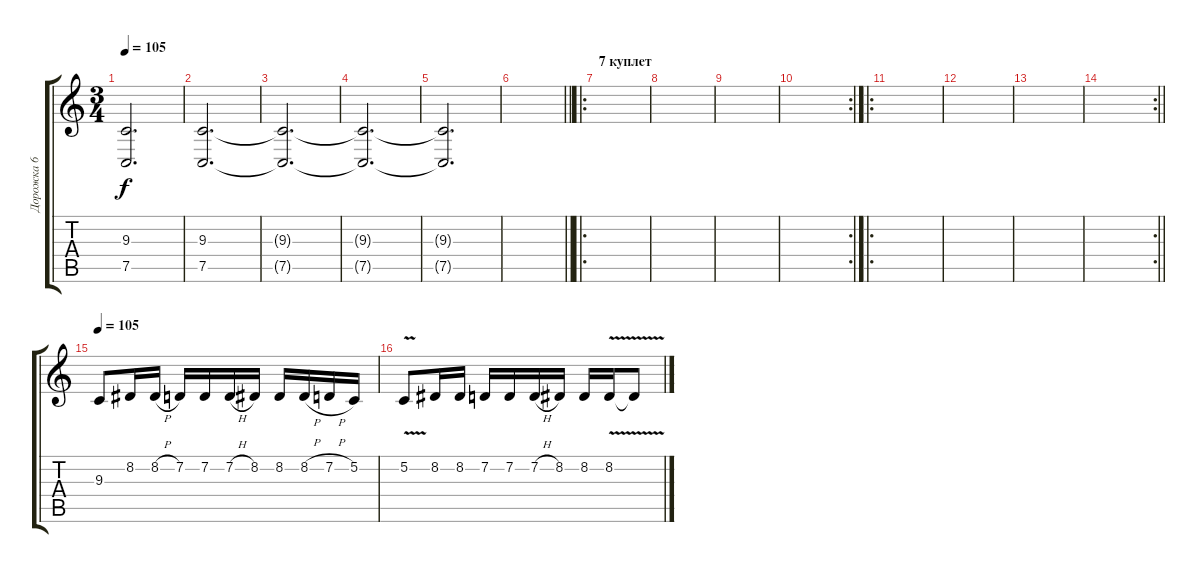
\track ("Дорожка 6" "Дорожка 6") {instrument tremolostrings}
\staff {score tabs}
\tuning (C4 G3 Eb3 Bb2 F2 C2) {hide}
\ts (3 4)
\tempo 105
\clef g2
\ks c
(9.3{t} 7.5{t}).2{d dy f} |
(9.3 7.5).2{d instrument synthstrings2} |
(9.3{t} 7.5{t}).2{d} |
(9.3{t} 7.5{t}).2{d} |
(9.3{t} 7.5{t}).2{d} |
\barLineRight lightlight
|
\ro
\section ("" "7 куплет")
|
|
|
\rc 2
|
\ro
|
|
|
\rc 2
\barLineRight lightlight
|
\tempo 105
9.3.8 8.2.16 8.2{h}.16 7.2.16 7.2.16 7.2{h}.16 8.2.16 8.2.16 8.2{h}.16 7.2{h}.16 5.2.16 |
5.2{v}.8 8.2.16 8.2.16 7.2.16 7.2.16 7.2{h}.16 8.2.16 8.2.16 8.2{v}.16 8.2{t}.8
